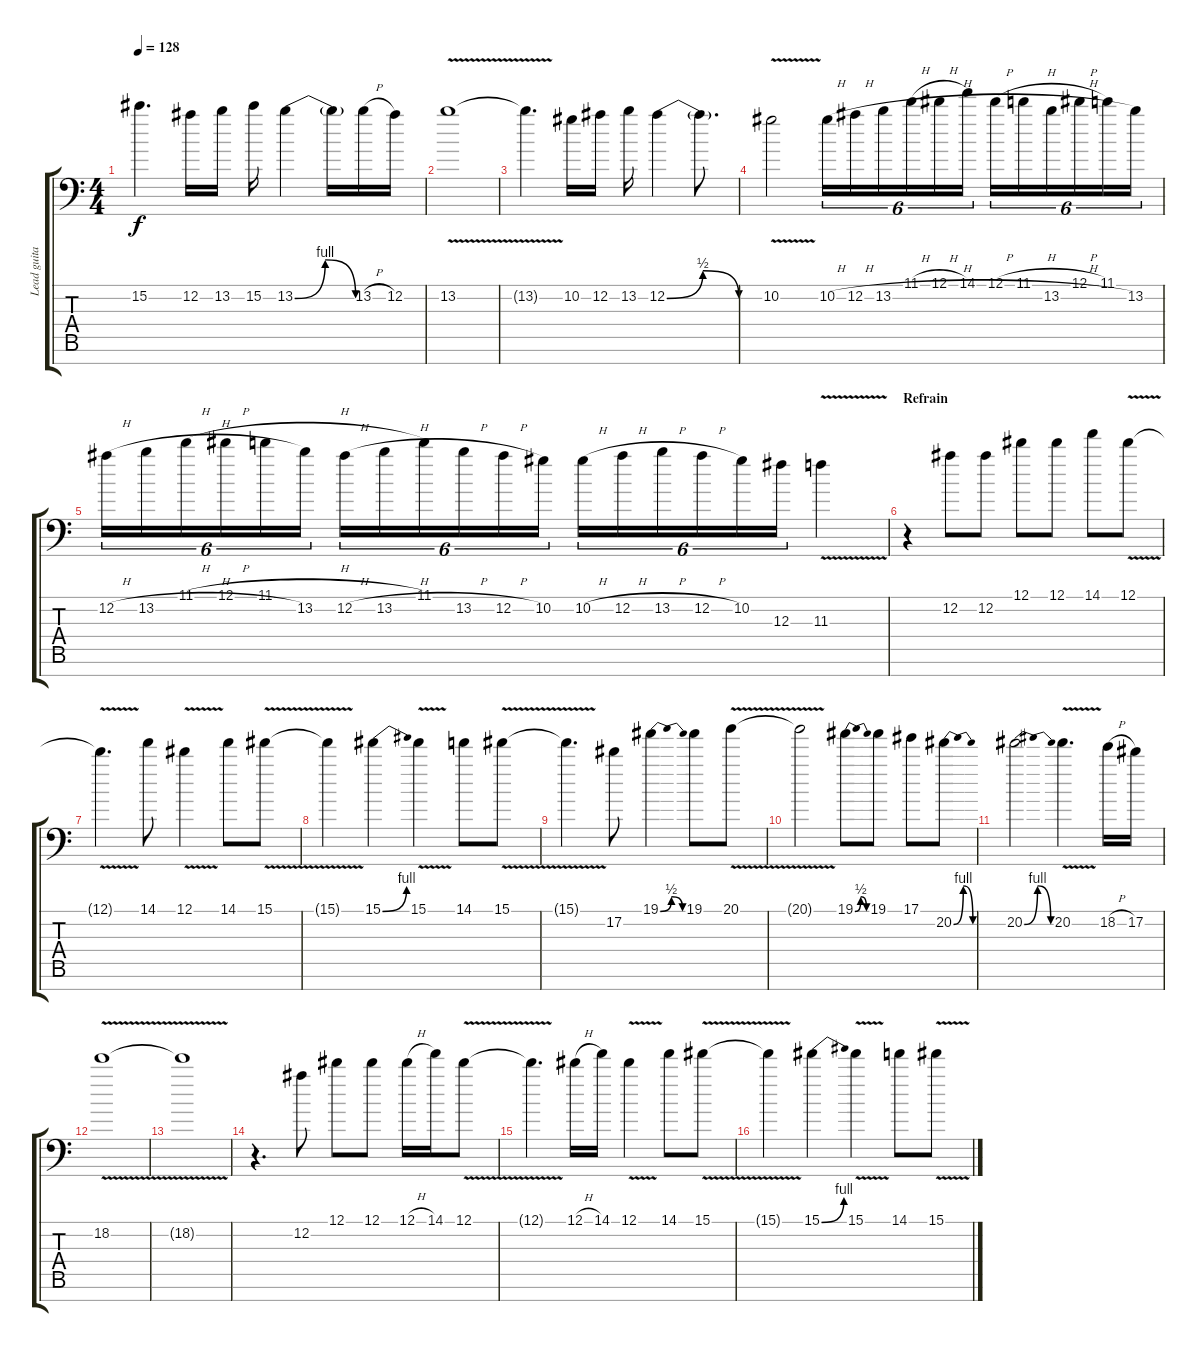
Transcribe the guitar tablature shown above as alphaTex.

\track ("Lead guitar 1" "Lead guita") {instrument overdrivenguitar}
\staff {score tabs}
\tuning (Eb4 Bb3 Gb3 Db3 Ab2 Eb2 Bb1) {hide}
\ts (4 4)
\tempo 128
\clef f4
\ks c
15.2{t}.4{d dy f} 12.2.16 13.2.16 15.2.16 13.2{be (bendrelease 0 0 15 4 45 4 60 0)}.4 13.2{t}.16 13.2{h}.16 12.2.16 |
13.2{v}.1 |
13.2{t}.4{d} 10.2.16 12.2.16 13.2.16 12.2{be (bendrelease 0 0 15 2 30 2 60 0)}.4 12.2{t}.8{d} |
10.2{v}.2 10.2{h}.16{tu (6 4)} 12.2{h}.16{tu (6 4)} 13.2{h}.16{tu (6 4)} 11.1{h}.16{tu (6 4)} 12.1{h}.16{tu (6 4)} 14.1.16{tu (6 4)} 12.1{h}.16{tu (6 4)} 11.1{h}.16{tu (6 4)} 13.2{h}.16{tu (6 4)} 12.1{h}.16{tu (6 4)} 11.1.16{tu (6 4)} 13.2.16{tu (6 4)} |
12.2{h}.16{tu (6 4)} 13.2{h}.16{tu (6 4)} 11.1{h}.16{tu (6 4)} 12.1{h}.16{tu (6 4)} 11.1{h}.16{tu (6 4)} 13.2.16{tu (6 4)} 12.2{h}.16{tu (6 4)} 13.2{h}.16{tu (6 4)} 11.1.16{tu (6 4)} 13.2{h}.16{tu (6 4)} 12.2{h}.16{tu (6 4)} 10.2.16{tu (6 4)} 10.2{h}.16{tu (6 4)} 12.2{h}.16{tu (6 4)} 13.2{h}.16{tu (6 4)} 12.2{h}.16{tu (6 4)} 10.2.16{tu (6 4)} 12.3.16{tu (6 4)} 11.3{v}.4 |
\section ("" "Refrain")
r.4 12.2.8 12.2.8 12.1.8 12.1.8 14.1.8 12.1{v}.8 |
12.1{t}.4{d} 14.1.8 12.1{v}.4 14.1.8 15.1{v}.8 |
15.1{t}.4 15.1{be (bend 0 0 60 4)}.4 15.1{v}.4 14.1.8 15.1{v}.8 |
15.1{t}.4{d} 17.2.8 19.1{be (bendrelease 0 0 15 2 45 2 60 0)}.4 19.1.8 20.1{v}.8 |
20.1{t}.2 19.1{be (bendrelease 0 0 30 2 45 2 60 0)}.8 19.1.8 17.1.8 20.2{be (bendrelease 0 0 15 4 45 4 60 0)}.8 |
20.2{be (bendrelease 0 0 15 4 45 4 60 0)}.2 20.2{v}.4{d} 18.2{h}.16 17.2.16 |
18.2{v}.1 |
18.2{t}.1 |
r.4{d} 12.2.8 12.1.8 12.1.8 12.1{h}.16 14.1.16 12.1{v}.8 |
12.1{t}.4{d} 12.1{h}.16 14.1.16 12.1{v}.4 14.1.8 15.1{v}.8 |
15.1{t}.4 15.1{be (bend 0 0 60 4)}.4 15.1{v}.4 14.1.8 15.1{v}.8
